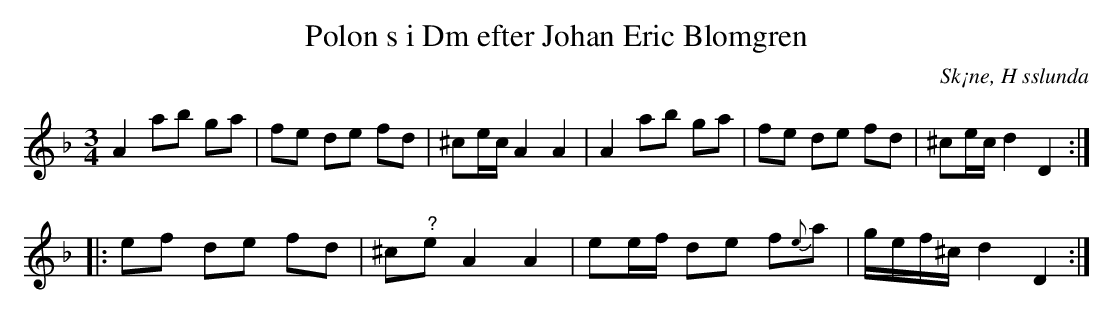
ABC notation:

X:1
T:Polon s i Dm efter Johan Eric Blomgren
O:Sk¡ne, H sslunda
M:3/4
L:1/16
K:Dm
A4 a2b2 g2a2 | f2e2 d2e2 f2d2 | ^c2ec A4 A4 | A4 a2b2 g2a2 | f2e2 d2e2 f2d2 | ^c2ec d4 D4 ::
e2f2 d2e2 f2d2 | ^c2"^?"e2 A4 A4 | e2ef d2e2 f2{e}a2 | gef^c d4 D4 :|
